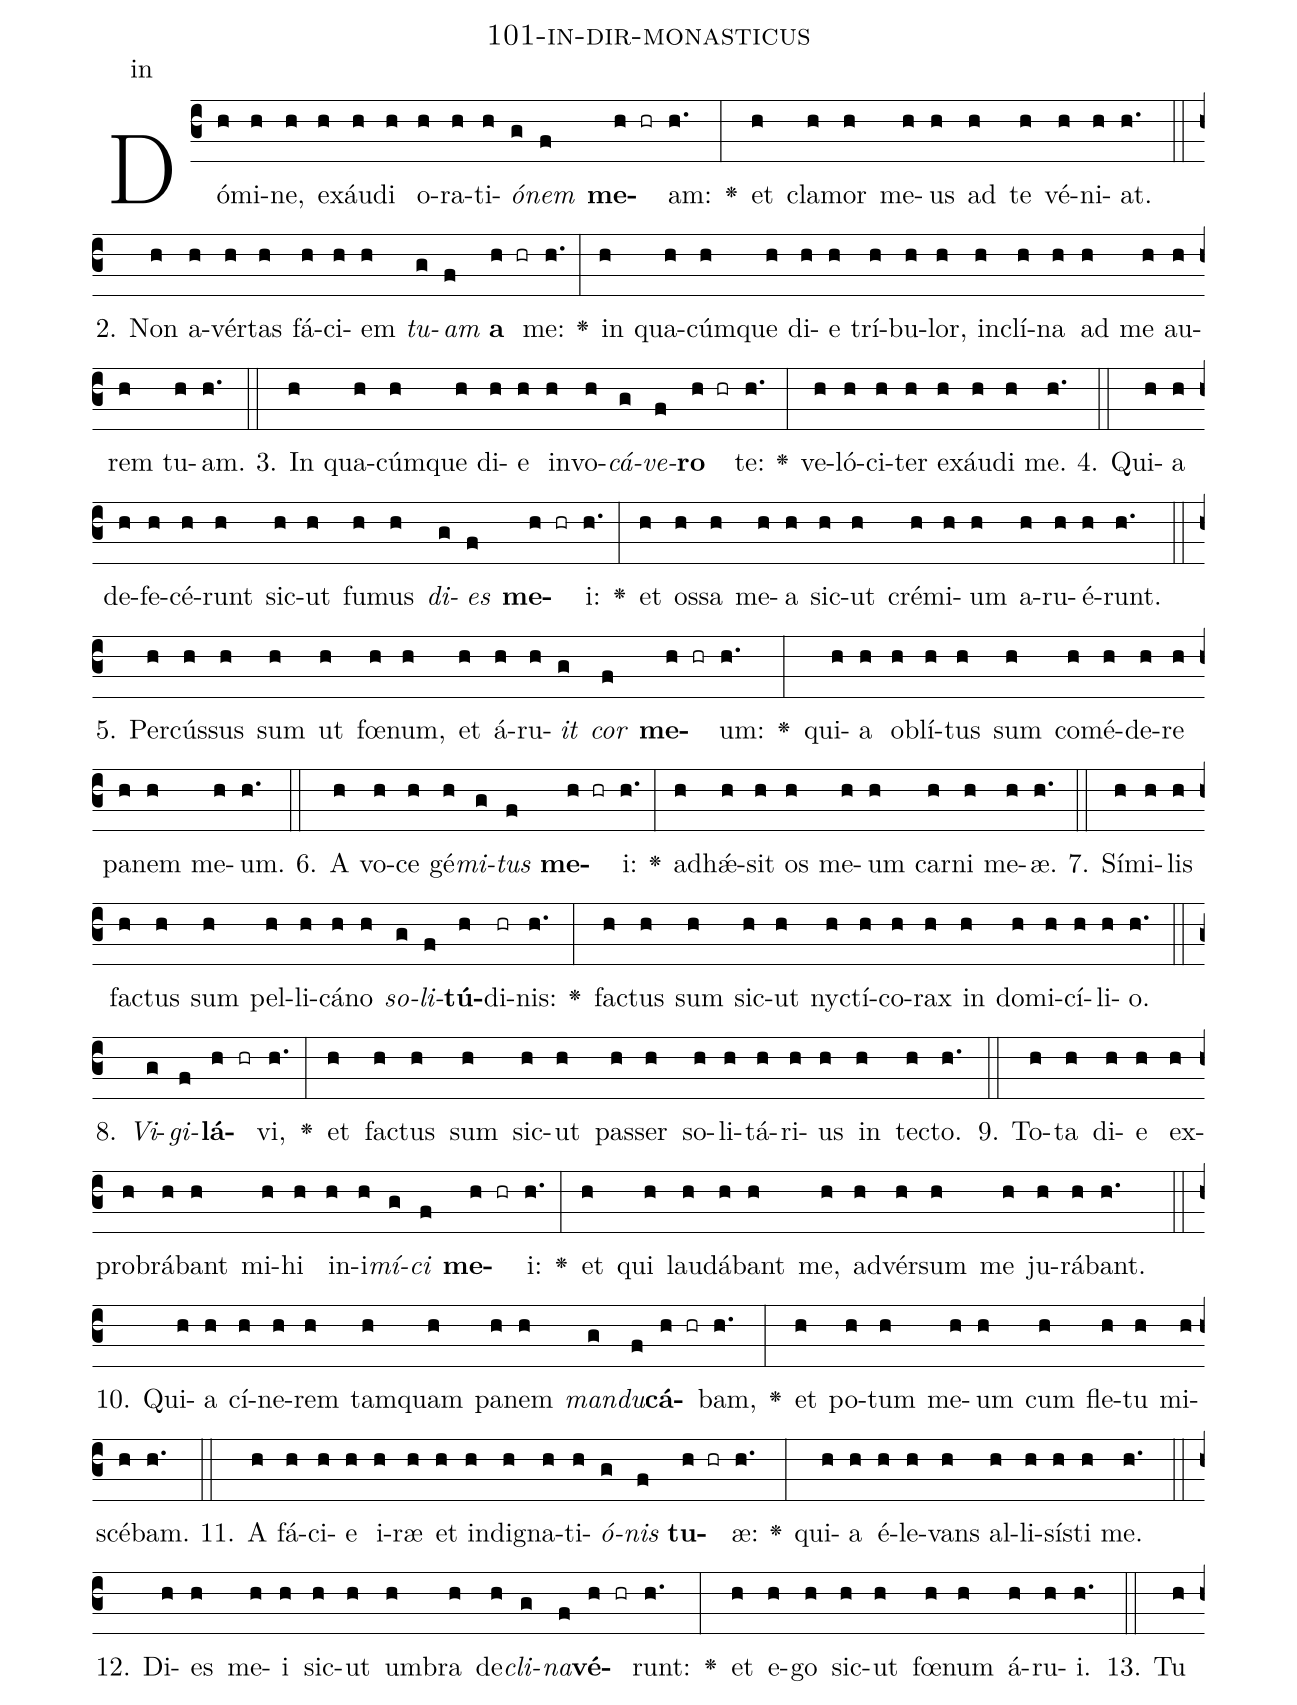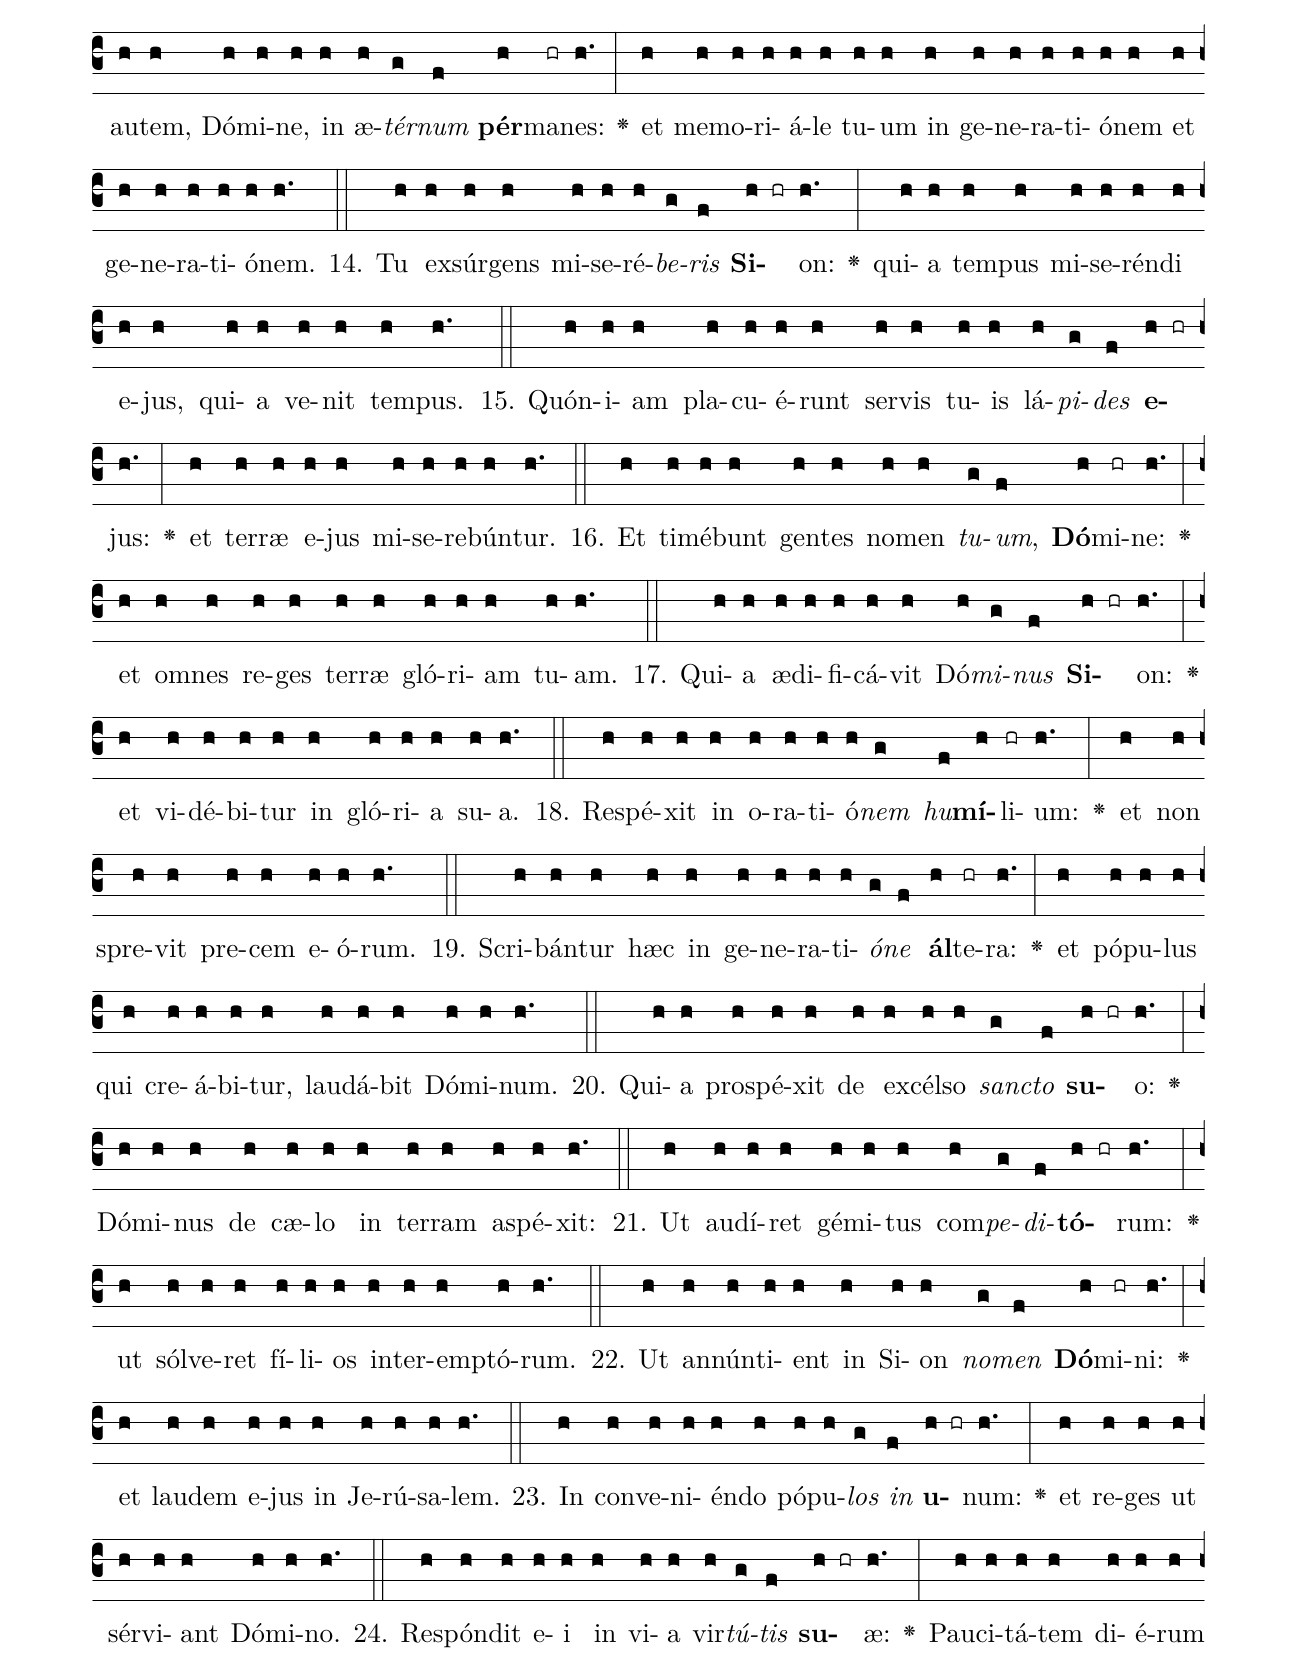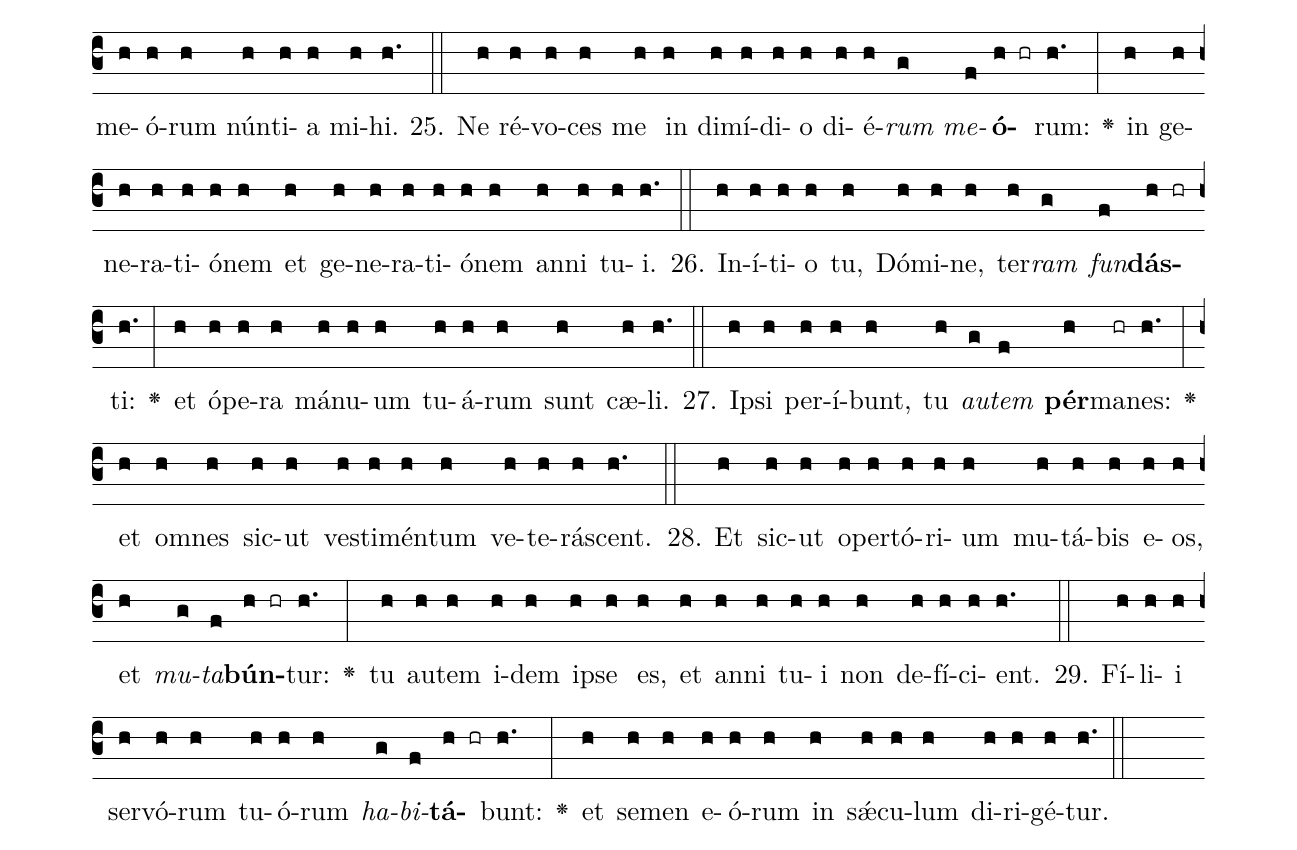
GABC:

name: 101-in-dir-monasticus;
annotation: in;
%%
(c3)Dó(h)mi(h)ne,(h) ex(h)áu(h)di(h) o(h)ra(h)ti(h)<i>ó</i>(g)<i>nem</i>(f) <b>me</b>(h hr)am:(h.) <v>\greheightstar</v>(:) et(h) cla(h)mor(h) me(h)us(h) ad(h) te(h) vé(h)ni(h)at.(h.) (::)
2. Non(h) a(h)vér(h)tas(h) fá(h)ci(h)em(h) <i>tu</i>(g)<i>am</i>(f) <b>a</b>(h hr) me:(h.) <v>\greheightstar</v>(:) in(h) qua(h)cúm(h)que(h) di(h)e(h) trí(h)bu(h)lor,(h) in(h)clí(h)na(h) ad(h) me(h) au(h)rem(h) tu(h)am.(h.) (::)
3. In(h) qua(h)cúm(h)que(h) di(h)e(h) in(h)vo(h)<i>cá</i>(g)<i>ve</i>(f)<b>ro</b>(h hr) te:(h.) <v>\greheightstar</v>(:) ve(h)ló(h)ci(h)ter(h) ex(h)áu(h)di(h) me.(h.) (::)
4. Qui(h)a(h) de(h)fe(h)cé(h)runt(h) sic(h)ut(h) fu(h)mus(h) <i>di</i>(g)<i>es</i>(f) <b>me</b>(h hr)i:(h.) <v>\greheightstar</v>(:) et(h) os(h)sa(h) me(h)a(h) sic(h)ut(h) cré(h)mi(h)um(h) a(h)ru(h)é(h)runt.(h.) (::)
5. Per(h)cús(h)sus(h) sum(h) ut(h) fœ(h)num,(h) et(h) á(h)ru(h)<i>it</i>(g) <i>cor</i>(f) <b>me</b>(h hr)um:(h.) <v>\greheightstar</v>(:) qui(h)a(h) ob(h)lí(h)tus(h) sum(h) com(h)é(h)de(h)re(h) pa(h)nem(h) me(h)um.(h.) (::)
6. A(h) vo(h)ce(h) gé(h)<i>mi</i>(g)<i>tus</i>(f) <b>me</b>(h hr)i:(h.) <v>\greheightstar</v>(:) ad(h)hǽ(h)sit(h) os(h) me(h)um(h) car(h)ni(h) me(h)æ.(h.) (::)
7. Sí(h)mi(h)lis(h) fac(h)tus(h) sum(h) pel(h)li(h)cá(h)no(h) <i>so</i>(g)<i>li</i>(f)<b>tú</b>(h)di(hr)nis:(h.) <v>\greheightstar</v>(:) fac(h)tus(h) sum(h) sic(h)ut(h) nyc(h)tí(h)co(h)rax(h) in(h) do(h)mi(h)cí(h)li(h)o.(h.) (::)
8. <i>Vi</i>(g)<i>gi</i>(f)<b>lá</b>(h hr)vi,(h.) <v>\greheightstar</v>(:) et(h) fac(h)tus(h) sum(h) sic(h)ut(h) pas(h)ser(h) so(h)li(h)tá(h)ri(h)us(h) in(h) tec(h)to.(h.) (::)
9. To(h)ta(h) di(h)e(h) ex(h)pro(h)brá(h)bant(h) mi(h)hi(h) in(h)i(h)<i>mí</i>(g)<i>ci</i>(f) <b>me</b>(h hr)i:(h.) <v>\greheightstar</v>(:) et(h) qui(h) lau(h)dá(h)bant(h) me,(h) ad(h)vér(h)sum(h) me(h) ju(h)rá(h)bant.(h.) (::)
10. Qui(h)a(h) cí(h)ne(h)rem(h) tam(h)quam(h) pa(h)nem(h) <i>man</i>(g)<i>du</i>(f)<b>cá</b>(h hr)bam,(h.) <v>\greheightstar</v>(:) et(h) po(h)tum(h) me(h)um(h) cum(h) fle(h)tu(h) mi(h)scé(h)bam.(h.) (::)
11. A(h) fá(h)ci(h)e(h) i(h)ræ(h) et(h) in(h)di(h)gna(h)ti(h)<i>ó</i>(g)<i>nis</i>(f) <b>tu</b>(h hr)æ:(h.) <v>\greheightstar</v>(:) qui(h)a(h) é(h)le(h)vans(h) al(h)li(h)sís(h)ti(h) me.(h.) (::)
12. Di(h)es(h) me(h)i(h) sic(h)ut(h) um(h)bra(h) de(h)<i>cli</i>(g)<i>na</i>(f)<b>vé</b>(h hr)runt:(h.) <v>\greheightstar</v>(:) et(h) e(h)go(h) sic(h)ut(h) fœ(h)num(h) á(h)ru(h)i.(h.) (::)
13. Tu(h) au(h)tem,(h) Dó(h)mi(h)ne,(h) in(h) æ(h)<i>tér</i>(g)<i>num</i>(f) <b>pér</b>(h)ma(hr)nes:(h.) <v>\greheightstar</v>(:) et(h) me(h)mo(h)ri(h)á(h)le(h) tu(h)um(h) in(h) ge(h)ne(h)ra(h)ti(h)ó(h)nem(h) et(h) ge(h)ne(h)ra(h)ti(h)ó(h)nem.(h.) (::)
14. Tu(h) ex(h)súr(h)gens(h) mi(h)se(h)ré(h)<i>be</i>(g)<i>ris</i>(f) <b>Si</b>(h hr)on:(h.) <v>\greheightstar</v>(:) qui(h)a(h) tem(h)pus(h) mi(h)se(h)rén(h)di(h) e(h)jus,(h) qui(h)a(h) ve(h)nit(h) tem(h)pus.(h.) (::)
15. Quón(h)i(h)am(h) pla(h)cu(h)é(h)runt(h) ser(h)vis(h) tu(h)is(h) lá(h)<i>pi</i>(g)<i>des</i>(f) <b>e</b>(h hr)jus:(h.) <v>\greheightstar</v>(:) et(h) ter(h)ræ(h) e(h)jus(h) mi(h)se(h)re(h)bún(h)tur.(h.) (::)
16. Et(h) ti(h)mé(h)bunt(h) gen(h)tes(h) no(h)men(h) <i>tu</i>(g)<i>um</i>,(f) <b>Dó</b>(h)mi(hr)ne:(h.) <v>\greheightstar</v>(:) et(h) om(h)nes(h) re(h)ges(h) ter(h)ræ(h) gló(h)ri(h)am(h) tu(h)am.(h.) (::)
17. Qui(h)a(h) æ(h)di(h)fi(h)cá(h)vit(h) Dó(h)<i>mi</i>(g)<i>nus</i>(f) <b>Si</b>(h hr)on:(h.) <v>\greheightstar</v>(:) et(h) vi(h)dé(h)bi(h)tur(h) in(h) gló(h)ri(h)a(h) su(h)a.(h.) (::)
18. Re(h)spé(h)xit(h) in(h) o(h)ra(h)ti(h)ó(h)<i>nem</i>(g) <i>hu</i>(f)<b>mí</b>(h)li(hr)um:(h.) <v>\greheightstar</v>(:) et(h) non(h) spre(h)vit(h) pre(h)cem(h) e(h)ó(h)rum.(h.) (::)
19. Scri(h)bán(h)tur(h) hæc(h) in(h) ge(h)ne(h)ra(h)ti(h)<i>ó</i>(g)<i>ne</i>(f) <b>ál</b>(h)te(hr)ra:(h.) <v>\greheightstar</v>(:) et(h) pó(h)pu(h)lus(h) qui(h) cre(h)á(h)bi(h)tur,(h) lau(h)dá(h)bit(h) Dó(h)mi(h)num.(h.) (::)
20. Qui(h)a(h) pro(h)spé(h)xit(h) de(h) ex(h)cél(h)so(h) <i>sanc</i>(g)<i>to</i>(f) <b>su</b>(h hr)o:(h.) <v>\greheightstar</v>(:) Dó(h)mi(h)nus(h) de(h) cæ(h)lo(h) in(h) ter(h)ram(h) a(h)spé(h)xit:(h.) (::)
21. Ut(h) au(h)dí(h)ret(h) gé(h)mi(h)tus(h) com(h)<i>pe</i>(g)<i>di</i>(f)<b>tó</b>(h hr)rum:(h.) <v>\greheightstar</v>(:) ut(h) sól(h)ve(h)ret(h) fí(h)li(h)os(h) in(h)ter(h)emp(h)tó(h)rum.(h.) (::)
22. Ut(h) an(h)nún(h)ti(h)ent(h) in(h) Si(h)on(h) <i>no</i>(g)<i>men</i>(f) <b>Dó</b>(h)mi(hr)ni:(h.) <v>\greheightstar</v>(:) et(h) lau(h)dem(h) e(h)jus(h) in(h) Je(h)rú(h)sa(h)lem.(h.) (::)
23. In(h) con(h)ve(h)ni(h)én(h)do(h) pó(h)pu(h)<i>los</i>(g) <i>in</i>(f) <b>u</b>(h hr)num:(h.) <v>\greheightstar</v>(:) et(h) re(h)ges(h) ut(h) sér(h)vi(h)ant(h) Dó(h)mi(h)no.(h.) (::)
24. Re(h)spón(h)dit(h) e(h)i(h) in(h) vi(h)a(h) vir(h)<i>tú</i>(g)<i>tis</i>(f) <b>su</b>(h hr)æ:(h.) <v>\greheightstar</v>(:) Pau(h)ci(h)tá(h)tem(h) di(h)é(h)rum(h) me(h)ó(h)rum(h) nún(h)ti(h)a(h) mi(h)hi.(h.) (::)
25. Ne(h) ré(h)vo(h)ces(h) me(h) in(h) di(h)mí(h)di(h)o(h) di(h)é(h)<i>rum</i>(g) <i>me</i>(f)<b>ó</b>(h hr)rum:(h.) <v>\greheightstar</v>(:) in(h) ge(h)ne(h)ra(h)ti(h)ó(h)nem(h) et(h) ge(h)ne(h)ra(h)ti(h)ó(h)nem(h) an(h)ni(h) tu(h)i.(h.) (::)
26. In(h)í(h)ti(h)o(h) tu,(h) Dó(h)mi(h)ne,(h) ter(h)<i>ram</i>(g) <i>fun</i>(f)<b>dás</b>(h hr)ti:(h.) <v>\greheightstar</v>(:) et(h) ó(h)pe(h)ra(h) má(h)nu(h)um(h) tu(h)á(h)rum(h) sunt(h) cæ(h)li.(h.) (::)
27. Ip(h)si(h) per(h)í(h)bunt,(h) tu(h) <i>au</i>(g)<i>tem</i>(f) <b>pér</b>(h)ma(hr)nes:(h.) <v>\greheightstar</v>(:) et(h) om(h)nes(h) sic(h)ut(h) ves(h)ti(h)mén(h)tum(h) ve(h)te(h)rá(h)scent.(h.) (::)
28. Et(h) sic(h)ut(h) o(h)per(h)tó(h)ri(h)um(h) mu(h)tá(h)bis(h) e(h)os,(h) et(h) <i>mu</i>(g)<i>ta</i>(f)<b>bún</b>(h hr)tur:(h.) <v>\greheightstar</v>(:) tu(h) au(h)tem(h) i(h)dem(h) ip(h)se(h) es,(h) et(h) an(h)ni(h) tu(h)i(h) non(h) de(h)fí(h)ci(h)ent.(h.) (::)
29. Fí(h)li(h)i(h) ser(h)vó(h)rum(h) tu(h)ó(h)rum(h) <i>ha</i>(g)<i>bi</i>(f)<b>tá</b>(h hr)bunt:(h.) <v>\greheightstar</v>(:) et(h) se(h)men(h) e(h)ó(h)rum(h) in(h) sǽ(h)cu(h)lum(h) di(h)ri(h)gé(h)tur.(h.) (::)
